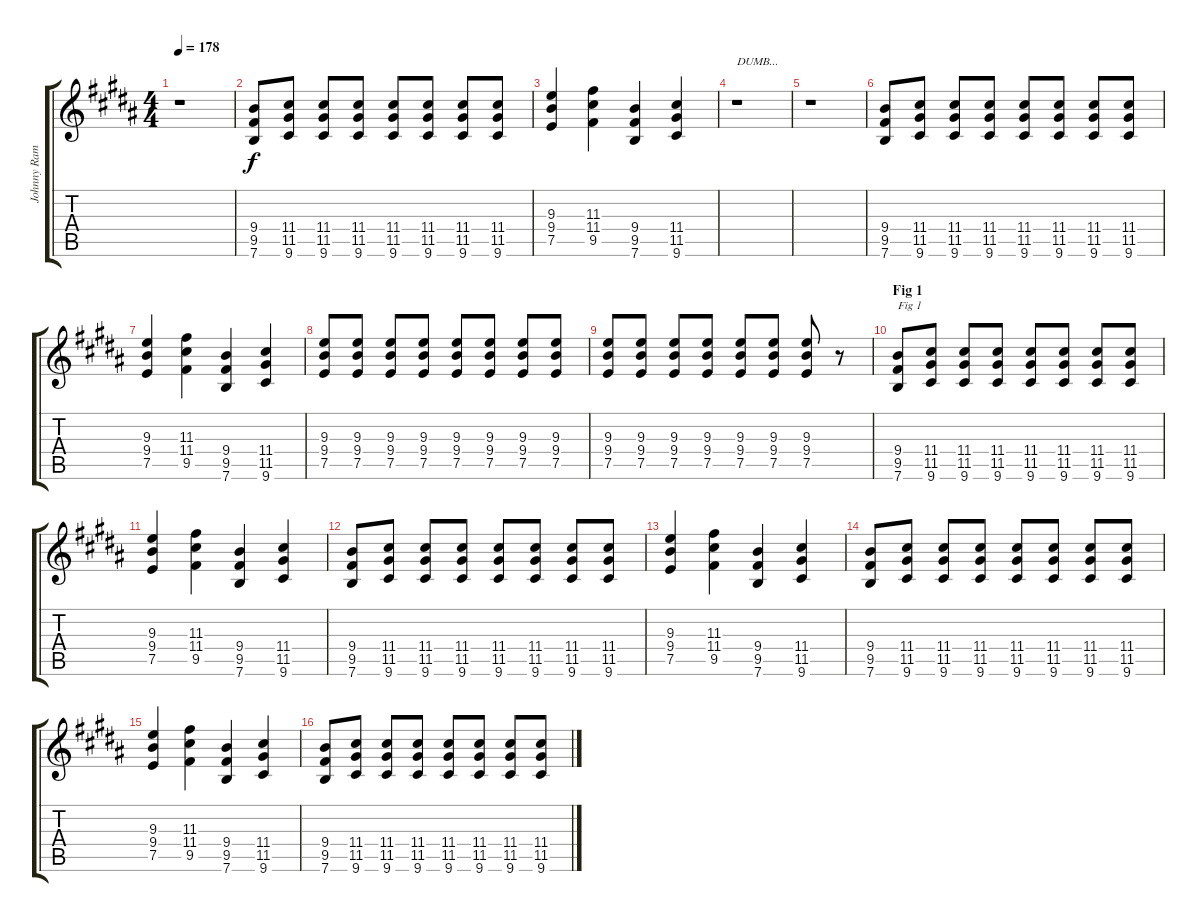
\track ("Johnny Ramone - Guitar" "Johnny Ram") {instrument distortionguitar}
\staff {score tabs}
\tuning (E4 B3 G3 D3 A2 E2) {hide}
\ts (4 4)
\tempo 178
\clef g2
\ks b
r.1{dy f} |
(9.4 9.5 7.6).8 (11.4 11.5 9.6).8 (11.4 11.5 9.6).8 (11.4 11.5 9.6).8 (11.4 11.5 9.6).8 (11.4 11.5 9.6).8 (11.4 11.5 9.6).8 (11.4 11.5 9.6).8 |
(9.3 9.4 7.5).4 (11.3 11.4 9.5).4 (9.4 9.5 7.6).4 (11.4 11.5 9.6).4 |
r.1{txt "DUMB..."} |
r.1 |
(9.4 9.5 7.6).8 (11.4 11.5 9.6).8 (11.4 11.5 9.6).8 (11.4 11.5 9.6).8 (11.4 11.5 9.6).8 (11.4 11.5 9.6).8 (11.4 11.5 9.6).8 (11.4 11.5 9.6).8 |
(9.3 9.4 7.5).4 (11.3 11.4 9.5).4 (9.4 9.5 7.6).4 (11.4 11.5 9.6).4 |
(9.3 9.4 7.5).8 (9.3 9.4 7.5).8 (9.3 9.4 7.5).8 (9.3 9.4 7.5).8 (9.3 9.4 7.5).8 (9.3 9.4 7.5).8 (9.3 9.4 7.5).8 (9.3 9.4 7.5).8 |
(9.3 9.4 7.5).8 (9.3 9.4 7.5).8 (9.3 9.4 7.5).8 (9.3 9.4 7.5).8 (9.3 9.4 7.5).8 (9.3 9.4 7.5).8 (9.3 9.4 7.5).8 r.8 |
\section ("" "Fig 1")
(9.4 9.5 7.6).8{txt "Fig 1"} (11.4 11.5 9.6).8 (11.4 11.5 9.6).8 (11.4 11.5 9.6).8 (11.4 11.5 9.6).8 (11.4 11.5 9.6).8 (11.4 11.5 9.6).8 (11.4 11.5 9.6).8 |
(9.3 9.4 7.5).4 (11.3 11.4 9.5).4 (9.4 9.5 7.6).4 (11.4 11.5 9.6).4 |
(9.4 9.5 7.6).8 (11.4 11.5 9.6).8 (11.4 11.5 9.6).8 (11.4 11.5 9.6).8 (11.4 11.5 9.6).8 (11.4 11.5 9.6).8 (11.4 11.5 9.6).8 (11.4 11.5 9.6).8 |
(9.3 9.4 7.5).4 (11.3 11.4 9.5).4 (9.4 9.5 7.6).4 (11.4 11.5 9.6).4 |
(9.4 9.5 7.6).8 (11.4 11.5 9.6).8 (11.4 11.5 9.6).8 (11.4 11.5 9.6).8 (11.4 11.5 9.6).8 (11.4 11.5 9.6).8 (11.4 11.5 9.6).8 (11.4 11.5 9.6).8 |
(9.3 9.4 7.5).4 (11.3 11.4 9.5).4 (9.4 9.5 7.6).4 (11.4 11.5 9.6).4 |
(9.4 9.5 7.6).8 (11.4 11.5 9.6).8 (11.4 11.5 9.6).8 (11.4 11.5 9.6).8 (11.4 11.5 9.6).8 (11.4 11.5 9.6).8 (11.4 11.5 9.6).8 (11.4 11.5 9.6).8
